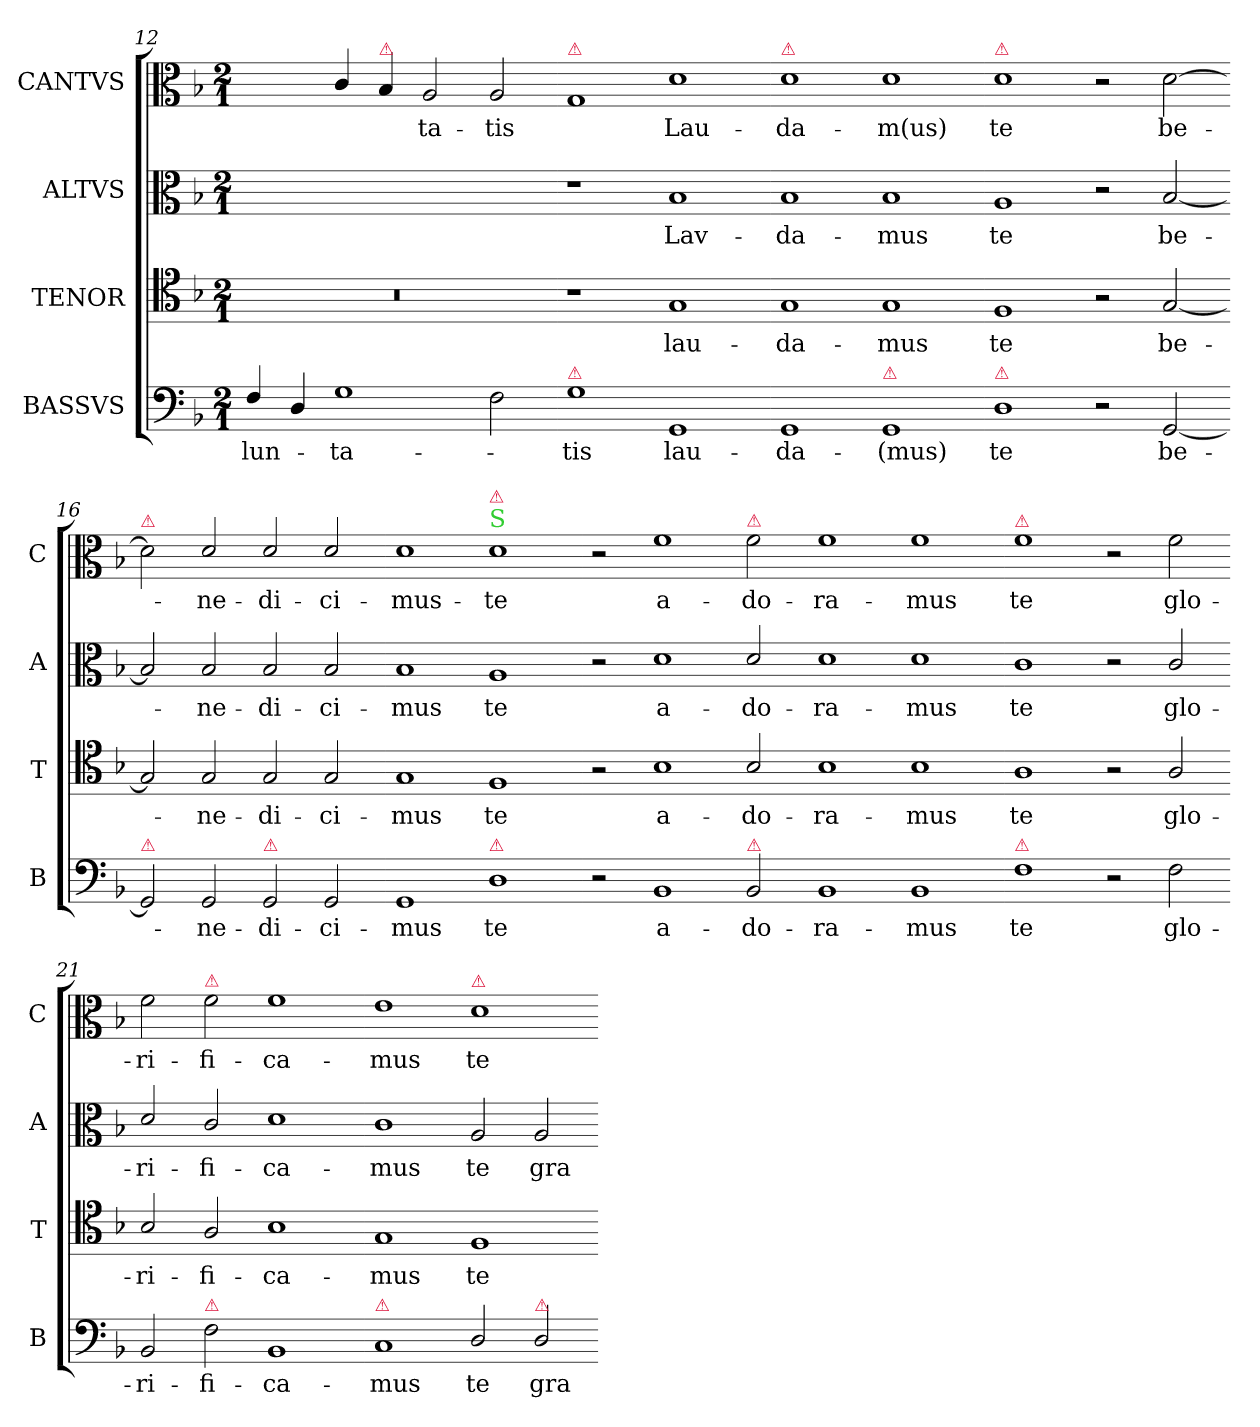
**kern	**text	**kern	**text	**kern	**text	**kern	**text
*part4	*part4	*part3	*part3	*part2	*part2	*part1	*part1
*staff4	*staff4	*staff3	*staff3	*staff2	*staff2	*staff1	*staff1
*I"BASSVS	*	*I"TENOR	*	*I"ALTVS	*	*I"CANTVS	*
*I'B	*	*I'T	*	*I'A	*	*I'C	*
*clefF4	*	*clefC4	*	*clefC3	*	*clefC3	*
*k[b-]	*	*k[b-]	*	*k[b-]	*	*k[b-]	*
*d:	*	*d:	*	*d:	*	*d:	*
*M2/1	*	*M2/1	*	*M2/1	*	*M2/1	*
=12	=12	=12	=12	=12	=12	=12	=12
!	!LO:LY:i	!	!	!	!	!	!
4F/	-lun-	0r	.	0ryy	.	2ryy	.
4D/	.	.	.	.	.	.	.
!	!LO:LY:i	!	!	!	!	!	!
1G\	-ta-	.	.	.	.	4c/	.
!	!	!	!	!	!	!LO:TX:a:color=crimson:t=⚠	!
.	.	.	.	.	.	4B-/	.
.	.	.	.	.	.	2A/	-ta-
2F\	.	.	.	.	.	2A/	-tis
=13-	=13-	=13-	=13-	=13-	=13-	=13-	=13-
!	!	!	!	!	!	!LO:TX:a:color=crimson:t=⚠	!
!LO:TX:a:color=crimson:t=⚠	!	!	!	!	!	!	!
!	!LO:LY:i	!	!	!	!	!	!
1G\	-tis	1r	.	1r	.	1G/	.
1GG/	lau-	1G/	lau-	1B-/	Lav-	1d\	Lau-
=14-	=14-	=14-	=14-	=14-	=14-	=14-	=14-
!	!	!	!	!	!	!LO:TX:a:color=crimson:t=⚠	!
1GG/	-da-	1G/	-da-	1B-/	-da-	1d\	-da-
!LO:TX:a:color=crimson:t=⚠	!	!	!	!	!	!	!
1GG/	-(mus)	1G/	-mus	1B-/	-mus	1d\	-m(us)
=15-	=15-	=15-	=15-	=15-	=15-	=15-	=15-
!	!	!	!	!	!	!LO:TX:a:color=crimson:t=⚠	!
!LO:TX:a:color=crimson:t=⚠	!	!	!	!	!	!	!
1D\	te	1F/	te	1A/	te	1d\	te
2r	.	2r	.	2r	.	2r	.
[2GG/	be-	[2G/	be-	[2B-/	be-	[2d\	be-
=16-	=16-	=16-	=16-	=16-	=16-	=16-	=16-
!	!	!	!	!	!	!LO:TX:a:color=crimson:t=⚠	!
!LO:TX:a:color=crimson:t=⚠	!	!	!	!	!	!	!
2GG/]	.	2G/]	.	2B-/]	.	2d\]	.
2GG/	-ne-	2G/	-ne-	2B-/	-ne-	2d/	-ne-
!LO:TX:a:color=crimson:t=⚠	!	!	!	!	!	!	!
2GG/	-di-	2G/	-di-	2B-/	-di-	2d/	-di-
2GG/	-ci-	2G/	-ci-	2B-/	-ci-	2d/	-ci-
=17-	=17-	=17-	=17-	=17-	=17-	=17-	=17-
1GG/	-mus	1G/	-mus	1B-/	-mus	1d\	-mus-
!	!	!	!	!	!	!LO:TX:a:color=limegreen:t=S	!
!	!	!	!	!	!	!LO:TX:a:color=crimson:t=⚠	!
!LO:TX:a:color=crimson:t=⚠	!	!	!	!	!	!	!
1D\	te	1F/	te	1A/	te	1d\	-te
=18-	=18-	=18-	=18-	=18-	=18-	=18-	=18-
2r	.	2r	.	2r	.	2r	.
1BB-/	a-	1B-\	a-	1d\	a-	1f\	a-
!	!	!	!	!	!	!LO:TX:a:color=crimson:t=⚠	!
!LO:TX:a:color=crimson:t=⚠	!	!	!	!	!	!	!
2BB-/	-do-	2B-/	-do-	2d/	-do-	2f\	-do-
=19-	=19-	=19-	=19-	=19-	=19-	=19-	=19-
1BB-/	-ra-	1B-\	-ra-	1d\	-ra-	1f\	-ra-
1BB-/	-mus	1B-\	-mus	1d\	-mus	1f\	-mus
=20-	=20-	=20-	=20-	=20-	=20-	=20-	=20-
!	!	!	!	!	!	!LO:TX:a:color=crimson:t=⚠	!
!LO:TX:a:color=crimson:t=⚠	!	!	!	!	!	!	!
1F\	te	1A\	te	1c\	te	1f\	te
2r	.	2r	.	2r	.	2r	.
2F\	glo-	2A/	glo-	2c/	glo-	2f\	glo-
=21-	=21-	=21-	=21-	=21-	=21-	=21-	=21-
2BB-/	-ri-	2B-/	-ri-	2d/	-ri-	2f\	-ri-
!	!	!	!	!	!	!LO:TX:a:color=crimson:t=⚠	!
!LO:TX:a:color=crimson:t=⚠	!	!	!	!	!	!	!
2F\	-fi-	2A/	-fi-	2c/	-fi-	2f\	-fi-
1BB-/	-ca-	1B-\	-ca-	1d\	-ca-	1f\	-ca-
=22-	=22-	=22-	=22-	=22-	=22-	=22-	=22-
!LO:TX:a:color=crimson:t=⚠	!	!	!	!	!	!	!
1C/	-mus	1G/	-mus	1c\	-mus	1e\	-mus
!	!	!	!	!	!	!LO:TX:a:color=crimson:t=⚠	!
2D/	te	1F/	te	2A/	te	1d\	te
!LO:TX:a:color=crimson:t=⚠	!	!	!	!	!	!	!
2D/	gra-	.	.	2A/	gra	.	.
=-	=-	=-	=-	=-	=-	=-	=-
*-	*-	*-	*-	*-	*-	*-	*-
